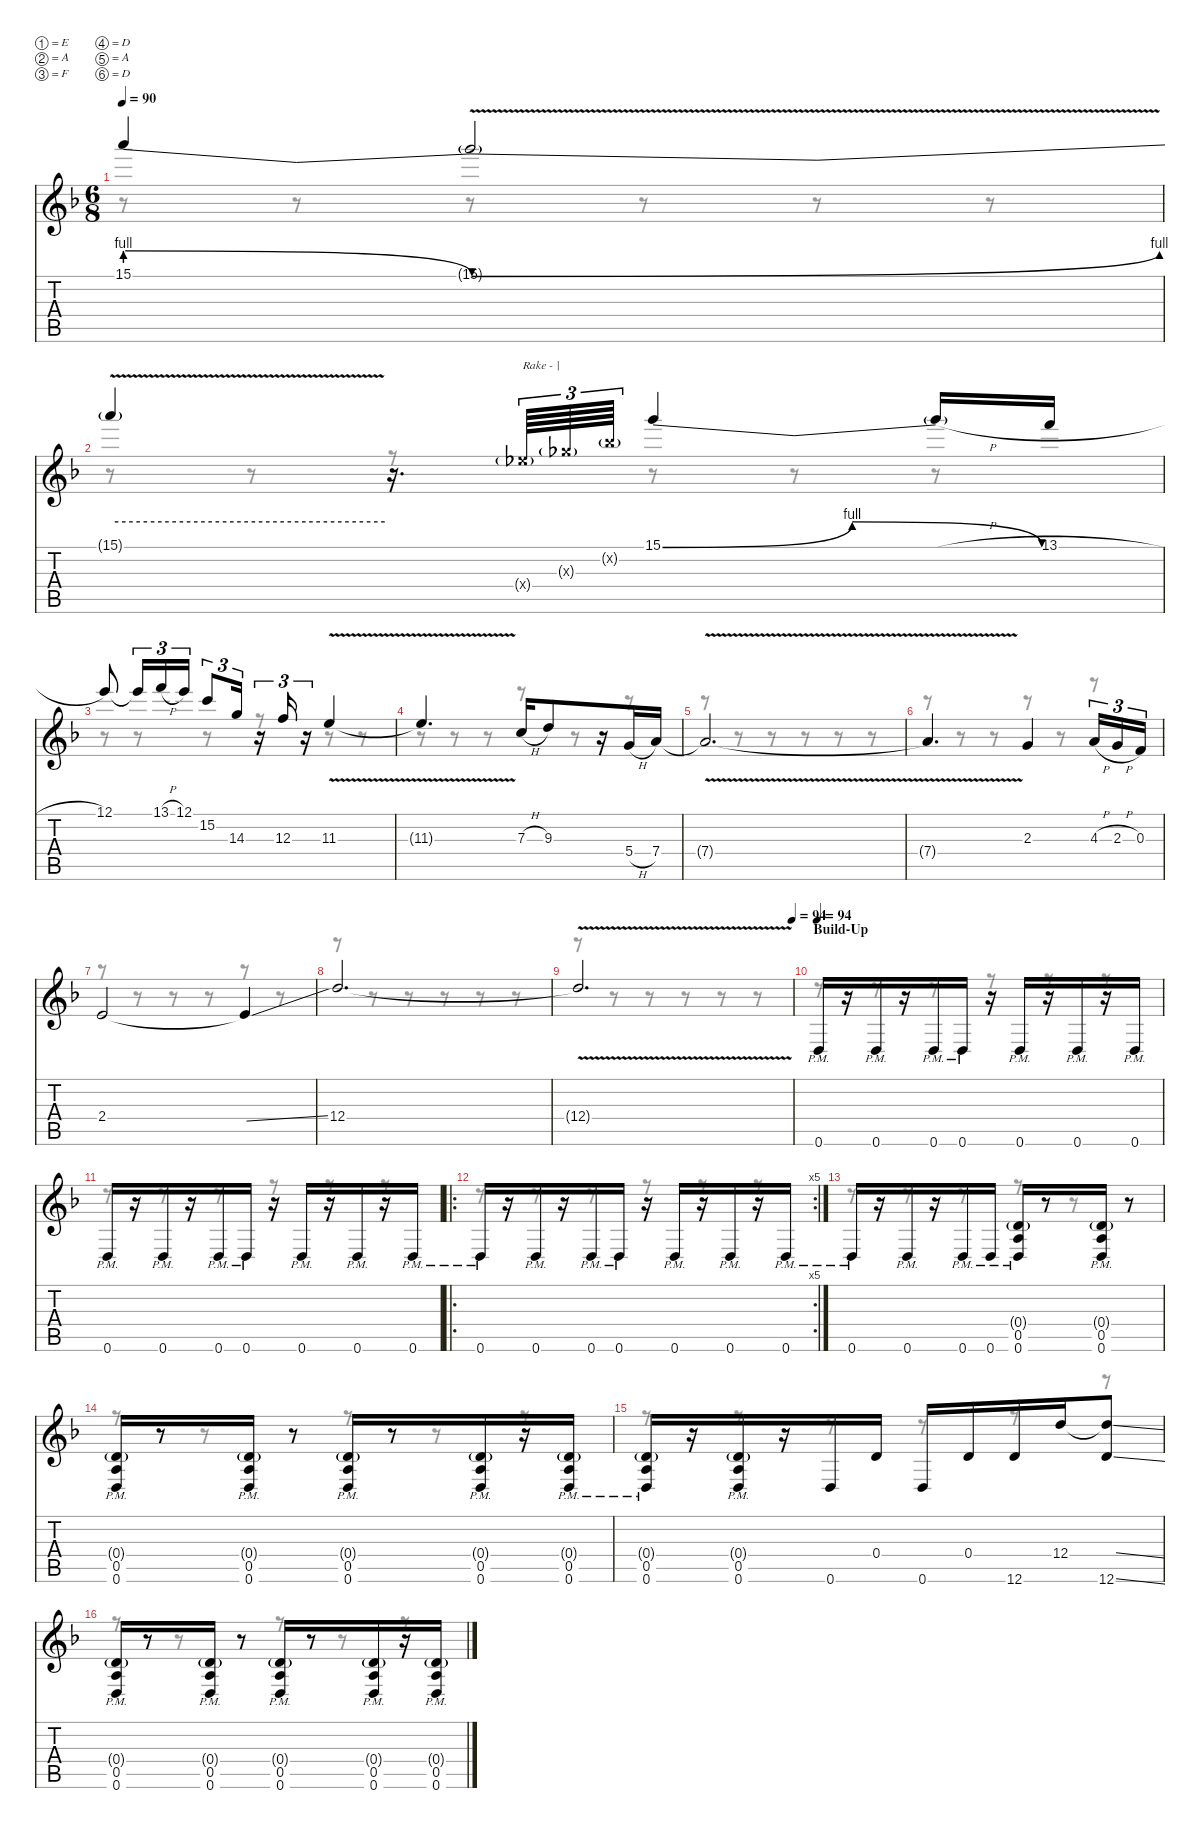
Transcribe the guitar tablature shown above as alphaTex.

\defaultSystemsLayout 4
\hideDynamics
\bracketExtendMode nobrackets
\singleTrackTrackNamePolicy hidden
\multiTrackTrackNamePolicy hidden
\otherSystemsTrackNameOrientation horizontal
\track ("P. Lindgren" "dist.guit.") {instrument distortionguitar}
\staff {score tabs}
\tuning (E4 A3 F3 D3 A2 D2)
\voice
\ts (6 8)
\tempo 90
\clef g2
\ks dminor
15.1{be (release 0 4 60 0) t}.4{dy ff beam Up} 15.1{be (bend 0 0 60 4) v t acc forcenatural}.2{beam Up} |
15.1{be (hold 0 4 60 4) t}.4{beam Up} r.16{d beam Up} 13.4{g x acc b}.64{tu (3 2) txt "Rake - |" dy f beam Up} 13.3{g x acc b}.64{tu (3 2) beam Up} 13.2{g x acc b}.64{tu (3 2) beam Up} 15.1{be (bendrelease 0 0 30 4 30 4 60 0) acc forcenatural}.4{dy ff beam Up} 15.1{h t acc forcenatural}.16{beam Up} 13.1{h acc forcenatural}.16{beam Up} |
12.1{acc forcenatural}.8{beam Up} 12.1{t acc forcenatural}.16{tu (3 2) dy f beam Up} 13.1{h acc forcenatural}.16{tu (3 2) beam Up} 12.1{acc forcenatural}.16{tu (3 2) beam Up} 15.2{acc forcenatural}.8{tu (3 2) dy ff beam Up} 14.3{acc forcenatural}.16{tu (3 2) dy f beam Up} r.16{tu (3 2) beam Up} 12.3{acc forcenatural}.16{tu (3 2) beam Up} r.16{tu (3 2) beam Up} 11.3{v acc forcenatural}.4{dy ff beam Up} |
11.3{v t acc forcenatural}.4{d beam Up} 7.3{h acc forcenatural}.16{beam Up} 9.3{acc forcenatural}.8{beam Up} r.16{beam Up} 5.4{h acc forcenatural}.16{beam Up} 7.4{acc forcenatural}.16{beam Up} |
7.4{v t acc forcenatural}.2{d beam Up} |
7.4{v t acc forcenatural}.4{d beam Up} 2.3{acc forcenatural}.4{beam Up} 4.3{h acc forcenatural}.16{tu (3 2) beam Up} 2.3{h acc forcenatural}.16{tu (3 2) beam Up} 0.3{acc forcenatural}.16{tu (3 2) beam Up} |
2.4{acc forcenatural}.2{beam Up} 2.4{ss t acc forcenatural}.4{beam Up} |
12.4{acc forcenatural}.2{d dy fff beam Up} |
\tempo (94 1)
12.4{v t acc forcenatural}.2{d dy ff beam Up} |
\section ("" "Build-Up")
\tempo 94
0.6{pm acc forcenatural}.16{beam Up} r.16{beam Up} 0.6{pm acc forcenatural}.16{beam Up} r.16{beam Up} 0.6{pm acc forcenatural}.16{beam Up} 0.6{pm acc forcenatural}.16{beam Up} r.16{beam Up} 0.6{pm acc forcenatural}.16{beam Up} r.16{beam Up} 0.6{pm acc forcenatural}.16{beam Up} r.16{beam Up} 0.6{pm acc forcenatural}.16{beam Up} |
0.6{pm acc forcenatural}.16{beam Up} r.16{beam Up} 0.6{pm acc forcenatural}.16{beam Up} r.16{beam Up} 0.6{pm acc forcenatural}.16{beam Up} 0.6{pm acc forcenatural}.16{beam Up} r.16{beam Up} 0.6{pm acc forcenatural}.16{beam Up} r.16{beam Up} 0.6{pm acc forcenatural}.16{beam Up} r.16{beam Up} 0.6{pm acc forcenatural}.16{beam Up} |
\ro
\rc 5
0.6{pm acc forcenatural}.16{beam Up} r.16{beam Up} 0.6{pm acc forcenatural}.16{beam Up} r.16{beam Up} 0.6{pm acc forcenatural}.16{beam Up} 0.6{pm acc forcenatural}.16{beam Up} r.16{beam Up} 0.6{pm acc forcenatural}.16{beam Up} r.16{beam Up} 0.6{pm acc forcenatural}.16{beam Up} r.16{beam Up} 0.6{pm acc forcenatural}.16{beam Up} |
0.6{pm acc forcenatural}.16{beam Up} r.16{beam Up} 0.6{pm acc forcenatural}.16{beam Up} r.16{beam Up} 0.6{pm acc forcenatural}.16{beam Up} 0.6{pm acc forcenatural}.16{beam Up} (0.4{g acc forcenatural} 0.5{acc forcenatural} 0.6{pm acc forcenatural}).16{dy f beam Up} r.8{beam Up} (0.4{g acc forcenatural} 0.5{acc forcenatural} 0.6{pm acc forcenatural}).16{beam Up} r.8{beam Up} |
(0.4{g acc forcenatural} 0.5{acc forcenatural} 0.6{pm acc forcenatural}).16{beam Up} r.8{beam Up} (0.4{g acc forcenatural} 0.5{acc forcenatural} 0.6{pm acc forcenatural}).16{beam Up} r.8{beam Up} (0.4{g acc forcenatural} 0.5{acc forcenatural} 0.6{pm acc forcenatural}).16{beam Up} r.8{beam Up} (0.4{g acc forcenatural} 0.5{acc forcenatural} 0.6{pm acc forcenatural}).16{beam Up} r.16{beam Up} (0.4{g acc forcenatural} 0.5{acc forcenatural} 0.6{pm acc forcenatural}).16{beam Up} |
(0.4{g acc forcenatural} 0.5{acc forcenatural} 0.6{pm acc forcenatural}).16{beam Up} r.16{beam Up} (0.4{g acc forcenatural} 0.5{acc forcenatural} 0.6{pm acc forcenatural}).16{beam Up} r.16{beam Up} 0.6{acc forcenatural}.16{beam Up} 0.4{acc forcenatural}.16{beam Up} 0.6{acc forcenatural}.16{beam Up} 0.4{acc forcenatural}.16{beam Up} 12.6{acc forcenatural}.16{beam Up} 12.4{acc forcenatural}.16{beam Up} (12.4{ss t acc forcenatural} 12.6{ss acc forcenatural}).8{beam Up} |
(0.4{g acc forcenatural} 0.5{acc forcenatural} 0.6{pm acc forcenatural}).16{beam Up} r.8{beam Up} (0.4{g acc forcenatural} 0.5{acc forcenatural} 0.6{pm acc forcenatural}).16{beam Up} r.8{beam Up} (0.4{g acc forcenatural} 0.5{acc forcenatural} 0.6{pm acc forcenatural}).16{beam Up} r.8{beam Up} (0.4{g acc forcenatural} 0.5{acc forcenatural} 0.6{pm acc forcenatural}).16{beam Up} r.16{beam Up} (0.4{g acc forcenatural} 0.5{acc forcenatural} 0.6{pm acc forcenatural}).16{beam Up}
\voice
\clef g2
\ottava regular
\simile none
\ks dminor
r.8{dy mf beam Down} r.8{beam Down} r.8{beam Down} r.8{beam Down} r.8{beam Down} r.8{beam Down} |
r.8{beam Down} r.8{beam Down} r.8{beam Down} r.8{beam Down} r.8{beam Down} r.8{beam Down} |
r.8{beam Down} r.8{beam Down} r.8{beam Down} r.8{beam Down} r.8{beam Down} r.8{beam Down} |
r.8{beam Down} r.8{beam Down} r.8{beam Down} r.8{beam Down} r.8{beam Down} r.8{beam Down} |
r.8{beam Down} r.8{beam Down} r.8{beam Down} r.8{beam Down} r.8{beam Down} r.8{beam Down} |
r.8{beam Down} r.8{beam Down} r.8{beam Down} r.8{beam Down} r.8{beam Down} r.8{beam Down} |
r.8{beam Down} r.8{beam Down} r.8{beam Down} r.8{beam Down} r.8{beam Down} r.8{beam Down} |
r.8{beam Down} r.8{beam Down} r.8{beam Down} r.8{beam Down} r.8{beam Down} r.8{beam Down} |
r.8{beam Down} r.8{beam Down} r.8{beam Down} r.8{beam Down} r.8{beam Down} r.8{beam Down} |
r.8{beam Down} r.8{beam Down} r.8{beam Down} r.8{beam Down} r.8{beam Down} r.8{beam Down} |
r.8{beam Down} r.8{beam Down} r.8{beam Down} r.8{beam Down} r.8{beam Down} r.8{beam Down} |
r.8{beam Down} r.8{beam Down} r.8{beam Down} r.8{beam Down} r.8{beam Down} r.8{beam Down} |
r.8{beam Down} r.8{beam Down} r.8{beam Down} r.8{beam Down} r.8{beam Down} r.8{beam Down} |
r.8{beam Down} r.8{beam Down} r.8{beam Down} r.8{beam Down} r.8{beam Down} r.8{beam Down} |
r.8{beam Down} r.8{beam Down} r.8{beam Down} r.8{beam Down} r.8{beam Down} r.8{beam Down} |
r.8{beam Down} r.8{beam Down} r.8{beam Down} r.8{beam Down} r.8{beam Down} r.8{beam Down}
